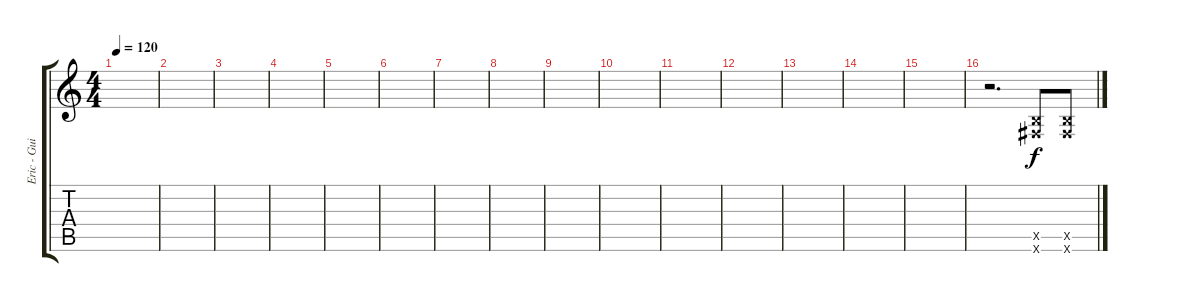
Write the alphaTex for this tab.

\track ("Eric - Guitar 2" "Eric - Gui") {instrument distortionguitar}
\staff {score tabs}
\tuning (Eb4 Bb3 Gb3 Db3 Ab2 Eb2) {hide}
\ts (4 4)
\tempo 120
\clef g2
\ks c
|
|
|
|
|
|
|
|
|
|
|
|
|
|
|
r.2{d} (3.5{x} 3.6{x}).8 (3.5{x} 3.6{x}).8
